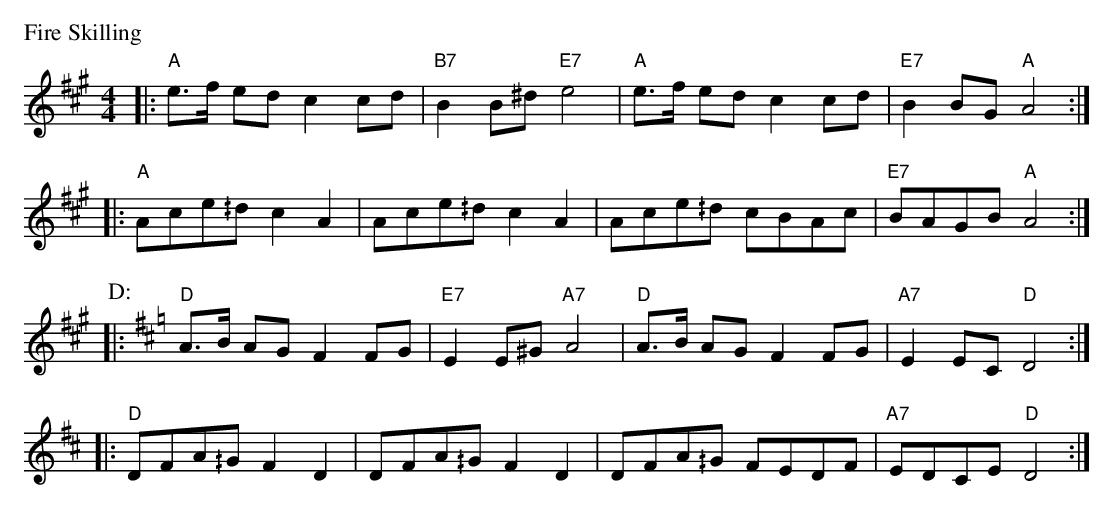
X:1
P: Fire Skilling
M: 4/4
L: 1/8
K: A
|: "A"e>f ed c2 cd | "B7"B2 B^d "E7"e4 | "A"e>f ed c2 cd | "E7"B2 BG "A"A4 :|
|:"A"Ace^/d c2A2 | Ace^/d c2A2 | Ace^/d cBAc | "E7"BAGB "A"A4 :|
P: D:
K: D
|: "D"A>B AG F2 FG | "E7"E2 E^G "A7"A4 | "D"A>B AG F2 FG | "A7"E2 EC "D"D4 :|
|:"D"DFA^/G F2D2 | DFA^/G F2D2 | DFA^/G FEDF | "A7"EDCE "D"D4 :|
